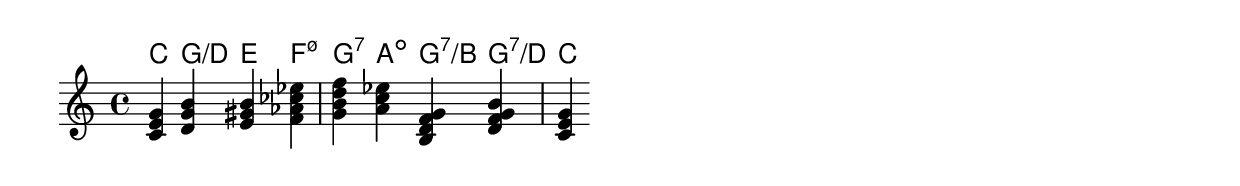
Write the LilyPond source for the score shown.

\version "2.18.2"
\header {
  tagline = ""
}

mychords = \chordmode {
      \time 4/4
      c g/d
      e
      f:m7.5- |
      g:7   
      a:dim
      g:7/b
      g:7/d |
      c
}

\score {

<<
   \new ChordNames { \mychords }
   { \mychords }
>>

\layout {
    %  ragged-last = ##t
    %  line-width = 150\mm
    indent = 0\mm
}

\midi {
     \tempo 4 = 90
}

} %score

